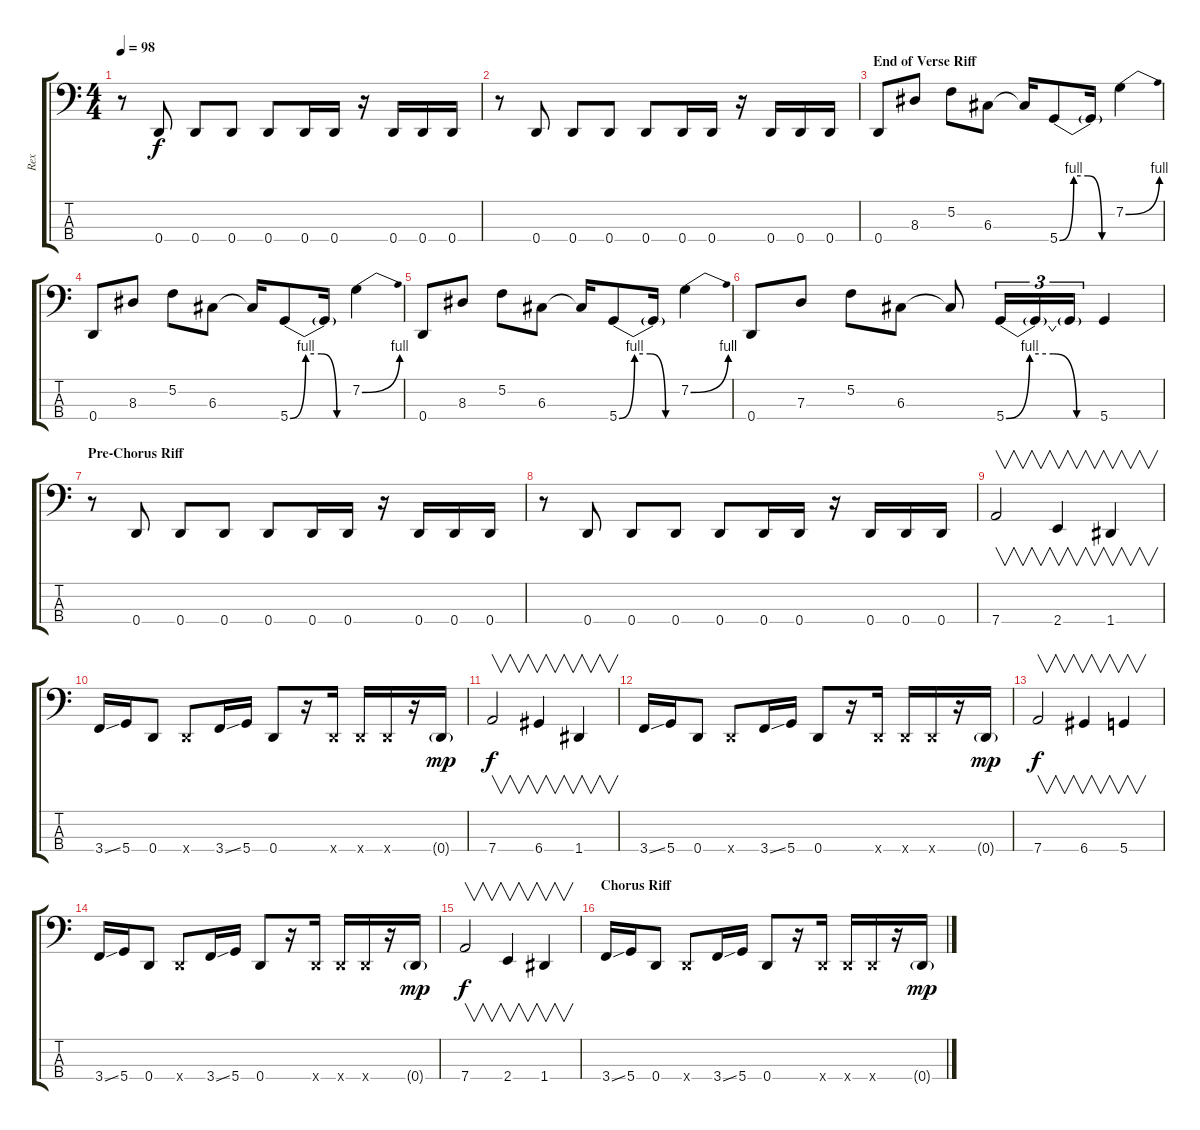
\track ("Rex" "Rex") {instrument electricbasspick}
\staff {score tabs}
\tuning (F2 C2 G1 D1) {hide}
\ts (4 4)
\tempo 98
\clef f4
\ks c
r.8{dy f} 0.4.8 0.4.8 0.4.8 0.4.8 0.4.16 0.4.16 r.16 0.4.16 0.4.16 0.4.16 |
r.8 0.4.8 0.4.8 0.4.8 0.4.8 0.4.16 0.4.16 r.16 0.4.16 0.4.16 0.4.16 |
\section ("" "End of Verse Riff")
0.4.8 8.3.8 5.2.8 6.3.8 6.3{t}.16 5.4{be (custom 0 0 15 4 30 4 45 0 60 0)}.8 5.4{t}.16 7.2{be (bend 0 0 60 4)}.4 |
0.4.8 8.3.8 5.2.8 6.3.8 6.3{t}.16 5.4{be (custom 0 0 15 4 30 4 45 0 60 0)}.8 5.4{t}.16 7.2{be (bend 0 0 60 4)}.4 |
0.4.8 8.3.8 5.2.8 6.3.8 6.3{t}.16 5.4{be (custom 0 0 15 4 30 4 45 0 60 0)}.8 5.4{t}.16 7.2{be (bend 0 0 60 4)}.4 |
0.4.8 7.3.8 5.2.8 6.3.8 6.3{t}.8 5.4{be (custom 0 0 15 4 30 4 45 0 60 0)}.16{tu (3 2)} 5.4{t}.16{tu (3 2)} 5.4{t}.16{tu (3 2)} 5.4.4 |
\section ("" "Pre-Chorus Riff")
r.8 0.4.8 0.4.8 0.4.8 0.4.8 0.4.16 0.4.16 r.16 0.4.16 0.4.16 0.4.16 |
r.8 0.4.8 0.4.8 0.4.8 0.4.8 0.4.16 0.4.16 r.16 0.4.16 0.4.16 0.4.16 |
7.4.2{v} 2.4.4{v} 1.4.4{v} |
3.4{ss}.16 5.4.16 0.4.8 0.4{x}.8 3.4{ss}.16 5.4.16 0.4.8 r.16 0.4{x}.16 0.4{x}.16 0.4{x}.16 r.16 0.4{g}.16{dy mp} |
7.4.2{v dy f} 6.4.4{v} 1.4.4{v} |
3.4{ss}.16 5.4.16 0.4.8 0.4{x}.8 3.4{ss}.16 5.4.16 0.4.8 r.16 0.4{x}.16 0.4{x}.16 0.4{x}.16 r.16 0.4{g}.16{dy mp} |
7.4.2{v dy f} 6.4.4{v} 5.4.4{v} |
3.4{ss}.16 5.4.16 0.4.8 0.4{x}.8 3.4{ss}.16 5.4.16 0.4.8 r.16 0.4{x}.16 0.4{x}.16 0.4{x}.16 r.16 0.4{g}.16{dy mp} |
7.4.2{v dy f} 2.4.4{v} 1.4.4{v} |
\section ("" "Chorus Riff")
3.4{ss}.16 5.4.16 0.4.8 0.4{x}.8 3.4{ss}.16 5.4.16 0.4.8 r.16 0.4{x}.16 0.4{x}.16 0.4{x}.16 r.16 0.4{g}.16{dy mp}
